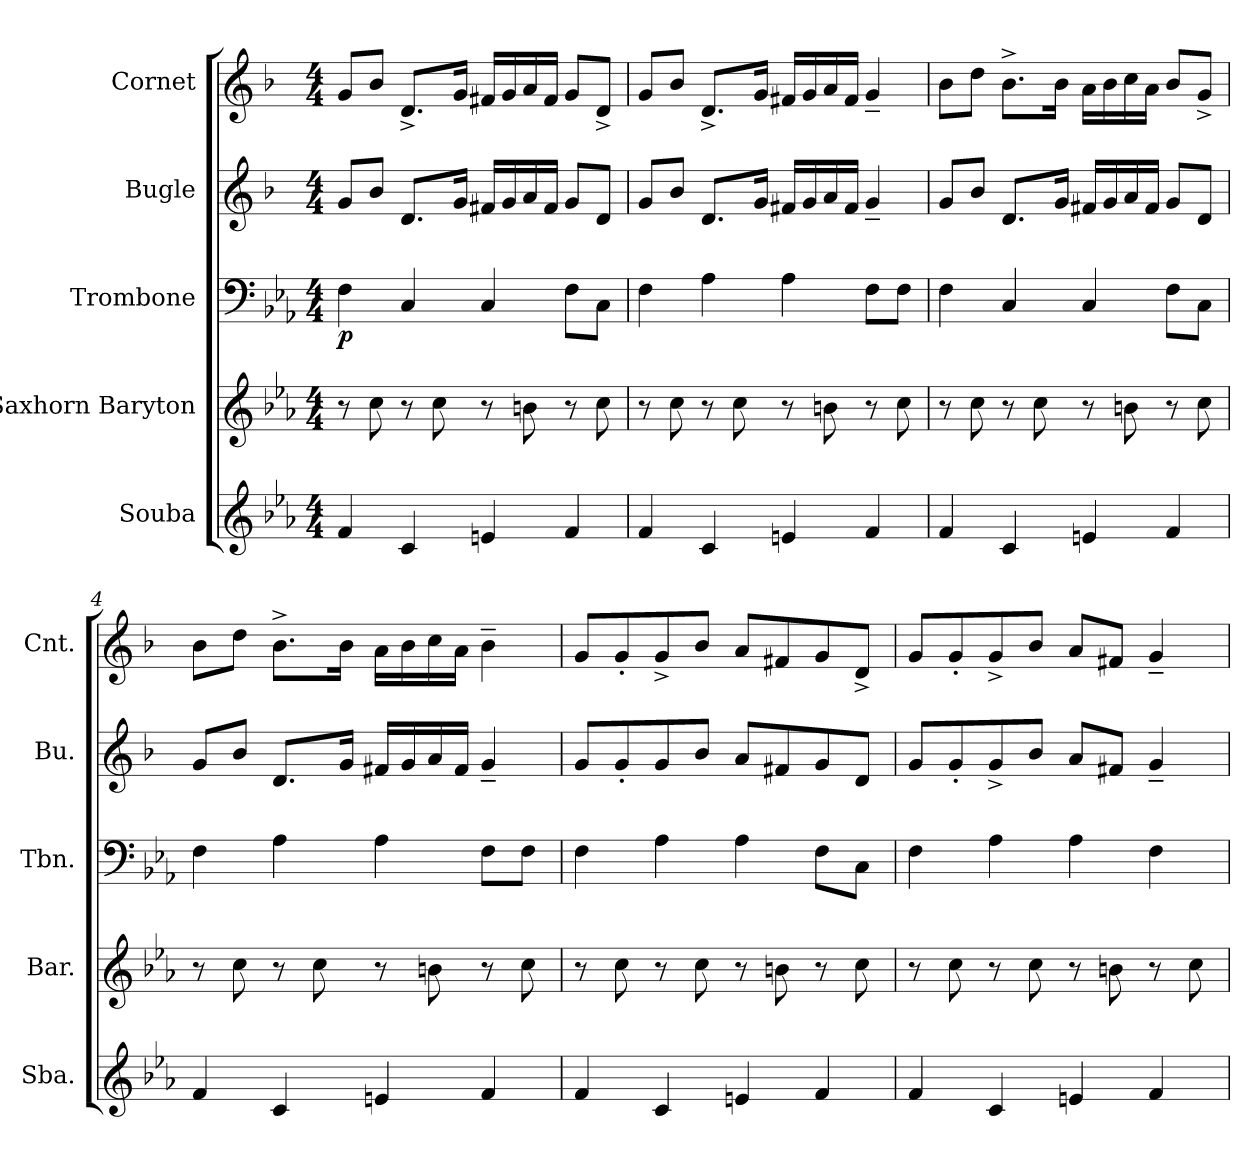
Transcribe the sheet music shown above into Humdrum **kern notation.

**kern	**kern	**kern	**dynam	**kern	**kern
*part5	*part4	*part3	*part3	*part2	*part1
*staff5	*staff4	*staff3	*staff3	*staff2	*staff1
*I"Souba	*I"Saxhorn Baryton	*I"Trombone	*	*I"Bugle	*I"Cornet
*I'Sba.	*I'Bar.	*I'Tbn.	*	*I'Bu.	*I'Cnt.
*clefG2	*clefG2	*clefF4	*	*clefG2	*clefG2
*ITrd15c26	*ITrd8c14	*	*	*ITrd1c2	*ITrd1c2
*k[b-e-a-]	*k[b-e-a-]	*k[b-e-a-]	*	*k[b-e-a-]	*k[b-e-a-]
*M4/4	*M4/4	*M4/4	*	*M4/4	*M4/4
*MM80	*MM80	*MM80	*	*MM80	*MM80
=1	=1	=1	=1	=1	=1
!	!	!	!LO:DY:b	!	!
4FF/	8r	4F\	p	8f/L	8f/L
.	8c\	.	.	8a-/J	8a-/J
4CC/	8r	4C/	.	8.c/L	8.c^/L
.	8c\	.	.	.	.
.	.	.	.	16f/Jk	16f/Jk
4EEn/	8r	4C/	.	16en/LL	16en/LL
.	.	.	.	16f/	16f/
.	8Bn\	.	.	16g/	16g/
.	.	.	.	16e/JJ	16e/JJ
4FF/	8r	8F\L	.	8f/L	8f/L
.	8c\	8C\J	.	8c/J	8c^/J
=2	=2	=2	=2	=2	=2
4FF/	8r	4F\	.	8f/L	8f/L
.	8c\	.	.	8a-/J	8a-/J
4CC/	8r	4A-\	.	8.c/L	8.c^/L
.	8c\	.	.	.	.
.	.	.	.	16f/Jk	16f/Jk
4EEn/	8r	4A-\	.	16en/LL	16en/LL
.	.	.	.	16f/	16f/
.	8Bn\	.	.	16g/	16g/
.	.	.	.	16e/JJ	16e/JJ
4FF/	8r	8F\L	.	4f~/	4f~/
.	8c\	8F\J	.	.	.
!!LO:LB:g=z
=3	=3	=3	=3	=3	=3
4FF/	8r	4F\	.	8f/L	8a-\L
.	8c\	.	.	8a-/J	8cc\J
4CC/	8r	4C/	.	8.c/L	8.a-^\L
.	8c\	.	.	.	.
.	.	.	.	16f/Jk	16a-\Jk
4EEn/	8r	4C/	.	16en/LL	16g\LL
.	.	.	.	16f/	16a-\
.	8Bn\	.	.	16g/	16b-\
.	.	.	.	16e/JJ	16g\JJ
4FF/	8r	8F\L	.	8f/L	8a-/L
.	8c\	8C\J	.	8c/J	8f^/J
=4	=4	=4	=4	=4	=4
4FF/	8r	4F\	.	8f/L	8a-\L
.	8c\	.	.	8a-/J	8cc\J
4CC/	8r	4A-\	.	8.c/L	8.a-^\L
.	8c\	.	.	.	.
.	.	.	.	16f/Jk	16a-\Jk
4EEn/	8r	4A-\	.	16en/LL	16g\LL
.	.	.	.	16f/	16a-\
.	8Bn\	.	.	16g/	16b-\
.	.	.	.	16e/JJ	16g\JJ
4FF/	8r	8F\L	.	4f~/	4a-~\
.	8c\	8F\J	.	.	.
=5	=5	=5	=5	=5	=5
4FF/	8r	4F\	.	8f/L	8f/L
.	8c\	.	.	8f'/	8f'/
4CC/	8r	4A-\	.	8f/	8f^/
.	8c\	.	.	8a-/J	8a-/J
4EEn/	8r	4A-\	.	8g/L	8g/L
.	8Bn\	.	.	8en/	8en/
4FF/	8r	8F\L	.	8f/	8f/
.	8c\	8C\J	.	8c/J	8c^/J
!!LO:LB:g=z
=6	=6	=6	=6	=6	=6
4FF/	8r	4F\	.	8f/L	8f/L
.	8c\	.	.	8f'/	8f'/
4CC/	8r	4A-\	.	8f^/	8f^/
.	8c\	.	.	8a-/J	8a-/J
4EEn/	8r	4A-\	.	8g/L	8g/L
.	8Bn\	.	.	8en/J	8en/J
4FF/	8r	4F\	.	4f~/	4f~/
.	8c\	.	.	.	.
=	=	=	=	=	=
*-	*-	*-	*-	*-	*-
